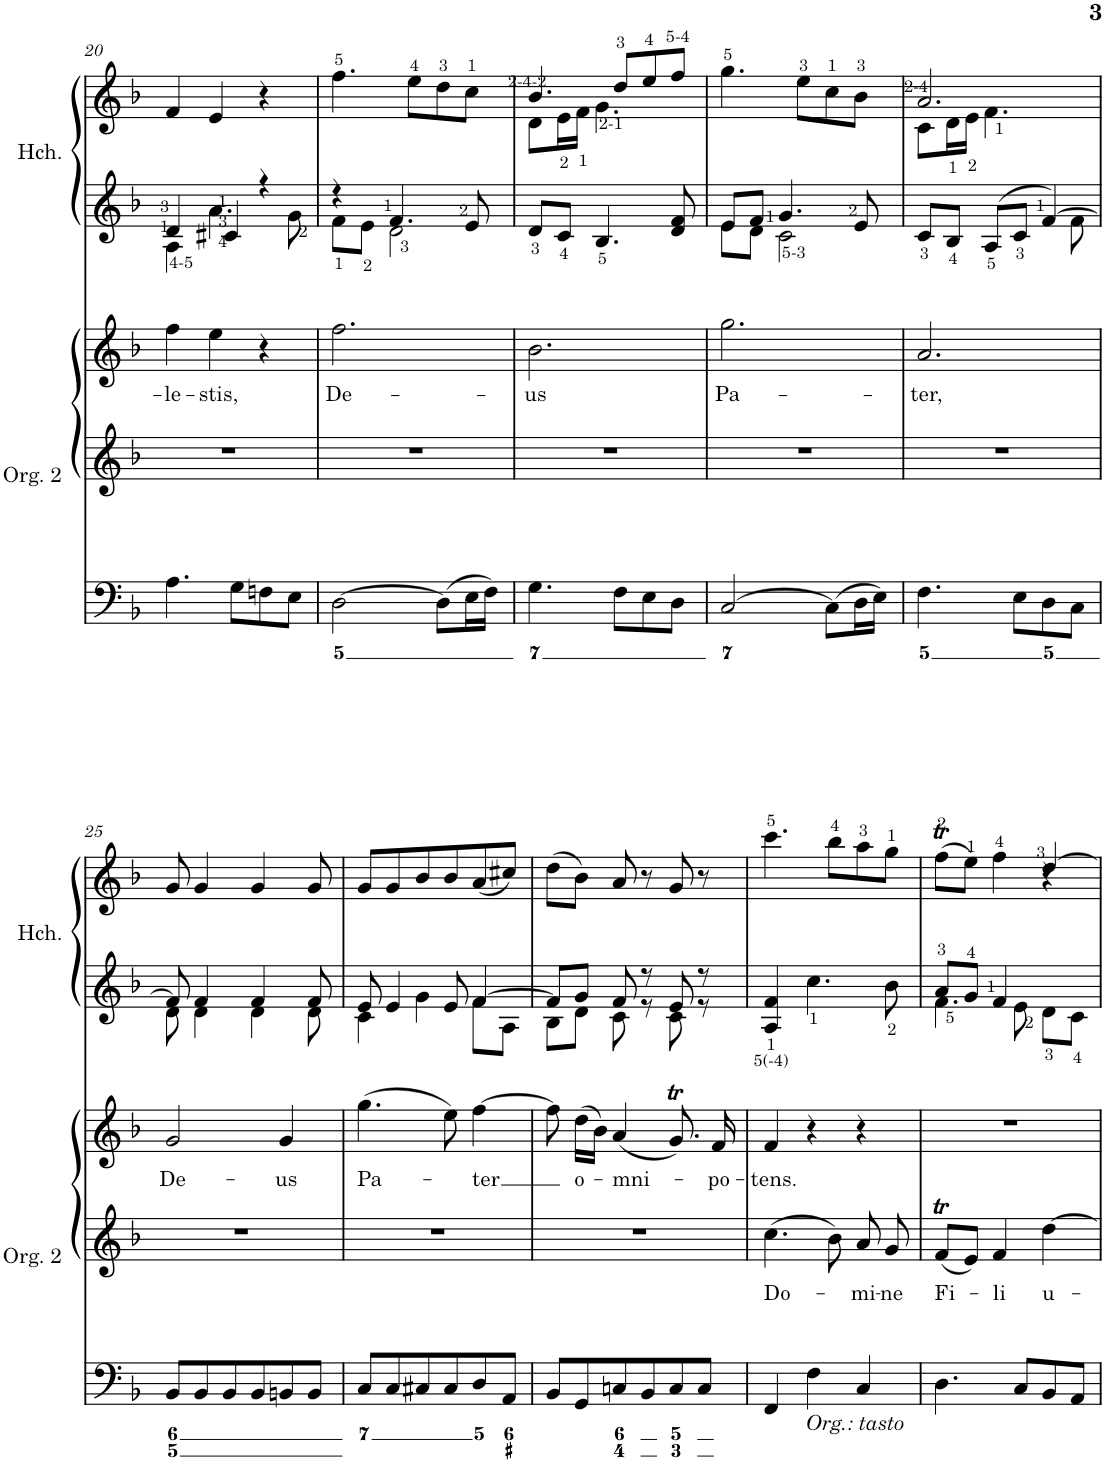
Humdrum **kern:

**kern	**kern	**text	**kern	**text	**kern	**kern
*part2	*part2	*part2	*part2	*part2	*part1	*part1
*staff5	*staff4	*staff4	*staff3	*staff3	*staff2	*staff1
*I"Organ 2	*	*	*	*	*I"Harpsichord	*
*I'Org. 2	*	*	*	*	*I'Hch.	*
!!LO:PB:g=z
*clefF4	*clefG2	*	*clefG2	*	*clefG2	*clefG2
*k[b-]	*k[b-]	*	*k[b-]	*	*k[b-]	*k[b-]
*M3/4	*M3/4	*	*M3/4	*	*M3/4	*M3/4
=20	=20	=20	=20	=20	=20	=20
!	!	!	!	!LO:LY:b	!	!
*	*	*	*	*	*^	*
4.A\	2.r	.	4ff\	-le-	4d/	4A\	4f/
!	!	!	!	!LO:LY:b	!	!	!
.	.	.	4ee\	-stis,	4c#X/	4.a\	4e/
8G\L	.	.	.	.	.	.	.
8Fn\	.	.	4r	.	4r	.	4r
8E\J	.	.	.	.	.	8g\	.
=21	=21	=21	=21	=21	=21	=21	=21
!	!	!	!	!LO:LY:b	!	!	!
[2D\	2.r	.	2.ff\	De-	4r	8f\L	4.ff\
.	.	.	.	.	.	8e\J	.
.	.	.	.	.	4.f/	2d\	.
.	.	.	.	.	.	.	8ee\L
8D\L]	.	.	.	.	.	.	8dd\
16E\L	.	.	.	.	8e/	.	8cc\J
16F\JJ	.	.	.	.	.	.	.
*	*	*	*	*	*v	*v	*
=22	=22	=22	=22	=22	=22	=22
!	!	!	!	!LO:LY:b	!	!
*	*	*	*	*	*	*^
4.G\	2.r	.	2.b-\	-us	8d/L	4.b-/	8d\L
.	.	.	.	.	8c/J	.	16e\L
.	.	.	.	.	.	.	16f\JJ
.	.	.	.	.	4.B-/	.	4.g\
8F\L	.	.	.	.	.	8dd/L	.
8E\	.	.	.	.	.	8ee/	.
8D\J	.	.	.	.	8d/ 8f/	8ff/J	8ryy
=23	=23	=23	=23	=23	=23	=23	=23
!	!	!	!	!LO:LY:b	!	!	!
*	*	*	*	*	*^	*v	*v
[2C/	2.r	.	2.gg\	Pa-	8e/L	8e\L	4.gg\
.	.	.	.	.	8f/J	8d\J	.
.	.	.	.	.	4.g/	2c\	.
.	.	.	.	.	.	.	8ee\L
8C\L]	.	.	.	.	.	.	8cc\
16D\L	.	.	.	.	8e/	.	8b-\J
16E\JJ	.	.	.	.	.	.	.
=24	=24	=24	=24	=24	=24	=24	=24
!	!	!	!	!LO:LY:b	!	!	!
*	*	*	*	*	*	*	*^
4.F\	2.r	.	2.a/	-ter,	8c/L	8ryy	2.a/	8c\L
*	*	*	*	*	*v	*v	*	*
.	.	.	.	.	8B-/J	.	16d\L
.	.	.	.	.	.	.	16e\JJ
.	.	.	.	.	8A/L	.	4.f\
8E\L	.	.	.	.	8c/J	.	.
8D\	.	.	.	.	[4f/	.	.
*	*	*	*	*	*^	*	*
8C\J	.	.	.	.	.	8f\	.	8ryy
!!LO:LB:g=z
=25	=25	=25	=25	=25	=25	=25	=25	=25
!	!	!	!	!LO:LY:b	!	!	!	!
*	*	*	*	*	*	*	*v	*v
8BB-/L	2.r	.	2g/	De-	8f/]	8d\	8g/
8BB-/	.	.	.	.	4f/	4d\	4g/
8BB-/	.	.	.	.	.	.	.
8BB-/	.	.	.	.	4f/	4d\	4g/
!	!	!	!	!LO:LY:b	!	!	!
8BBn/	.	.	4g/	-us	.	.	.
8BB/J	.	.	.	.	8f/	8d\	8g/
=26	=26	=26	=26	=26	=26	=26	=26
!	!	!	!	!LO:LY:b	!	!	!
8C/L	2.r	.	(4.gg\	Pa-	8e/	4c\	8g/L
8C/	.	.	.	.	4e/	.	8g/
8C#X/	.	.	.	.	.	4g\	8b-/
8C#/	.	.	8ee\)	.	8e/	.	8b-/
!	!	!	!	!LO:LY:b	!	!	!
8D/	.	.	[4ff\	-ter	[4f/	8f\L	(8a/
8AA/J	.	.	.	.	.	8A\J	8cc#X/J)
=27	=27	=27	=27	=27	=27	=27	=27
8BB-/L	2.r	.	8ff\]	.	8f/L]	8B-\L	(8dd\L
!	!	!	!	!LO:LY:b	!	!	!
8GG/	.	.	(16dd\LL	o-	8g/J	8d\J	8b-\J)
.	.	.	16b-\JJ)	.	.	.	.
!	!	!	!	!LO:LY:b	!	!	!
8Cn/	.	.	(4a/	-mni-	8f/	8c\	8a/
8BB-/	.	.	.	.	8r	8r	8r
8C/	.	.	8.gT/)	.	8e/	8c\	8g/
8C/J	.	.	.	.	8r	8r	8r
!	!	!	!	!LO:LY:b	!	!	!
.	.	.	16f/	-po-	.	.	.
*	*	*	*	*	*v	*v	*
=28	=28	=28	=28	=28	=28	=28
!	!	!LO:LY:b	!	!LO:LY:b	!	!
4FF/	4.cc\	Do-	4f/	-tens.	4A/ 4f/	4.ccc\
!LO:TX:b:i:t=Org.&colon; tasto	!	!	!	!	!	!
4F\	.	.	4r	.	4.cc\	.
.	8b-\	.	.	.	.	8bb-\L
!	!	!LO:LY:b	!	!	!	!
4C/	8a/	-mi-	4r	.	.	8aa\
!	!	!LO:LY:b	!	!	!	!
.	8g/	-ne	.	.	8b-\	8gg\J
=29	=29	=29	=29	=29	=29	=29
!	!	!LO:LY:b	!	!	!	!
*	*	*	*	*	*^	*^
4.D\	8fT/L	Fi-	2.r	.	8a/L	4.f\	(8ffT\L	2ryy
.	8e/J	.	.	.	8g/J	.	8ee\J)	.
!	!	!LO:LY:b	!	!	!	!	!	!
.	4f/	-li	.	.	4f/	.	4ff\	.
8C/L	.	.	.	.	.	8e\	.	.
!	!	!LO:LY:b	!	!	!	!	!	!
8BB-/	[4dd\	u-	.	.	4ryy	8d\L	4r	[4dd/
8AA/J	.	.	.	.	.	8c\J	.	.
*	*	*	*	*	*v	*v	*	*
*	*	*	*	*	*	*v	*v
=	=	=	=	=	=	=
*-	*-	*-	*-	*-	*-	*-
